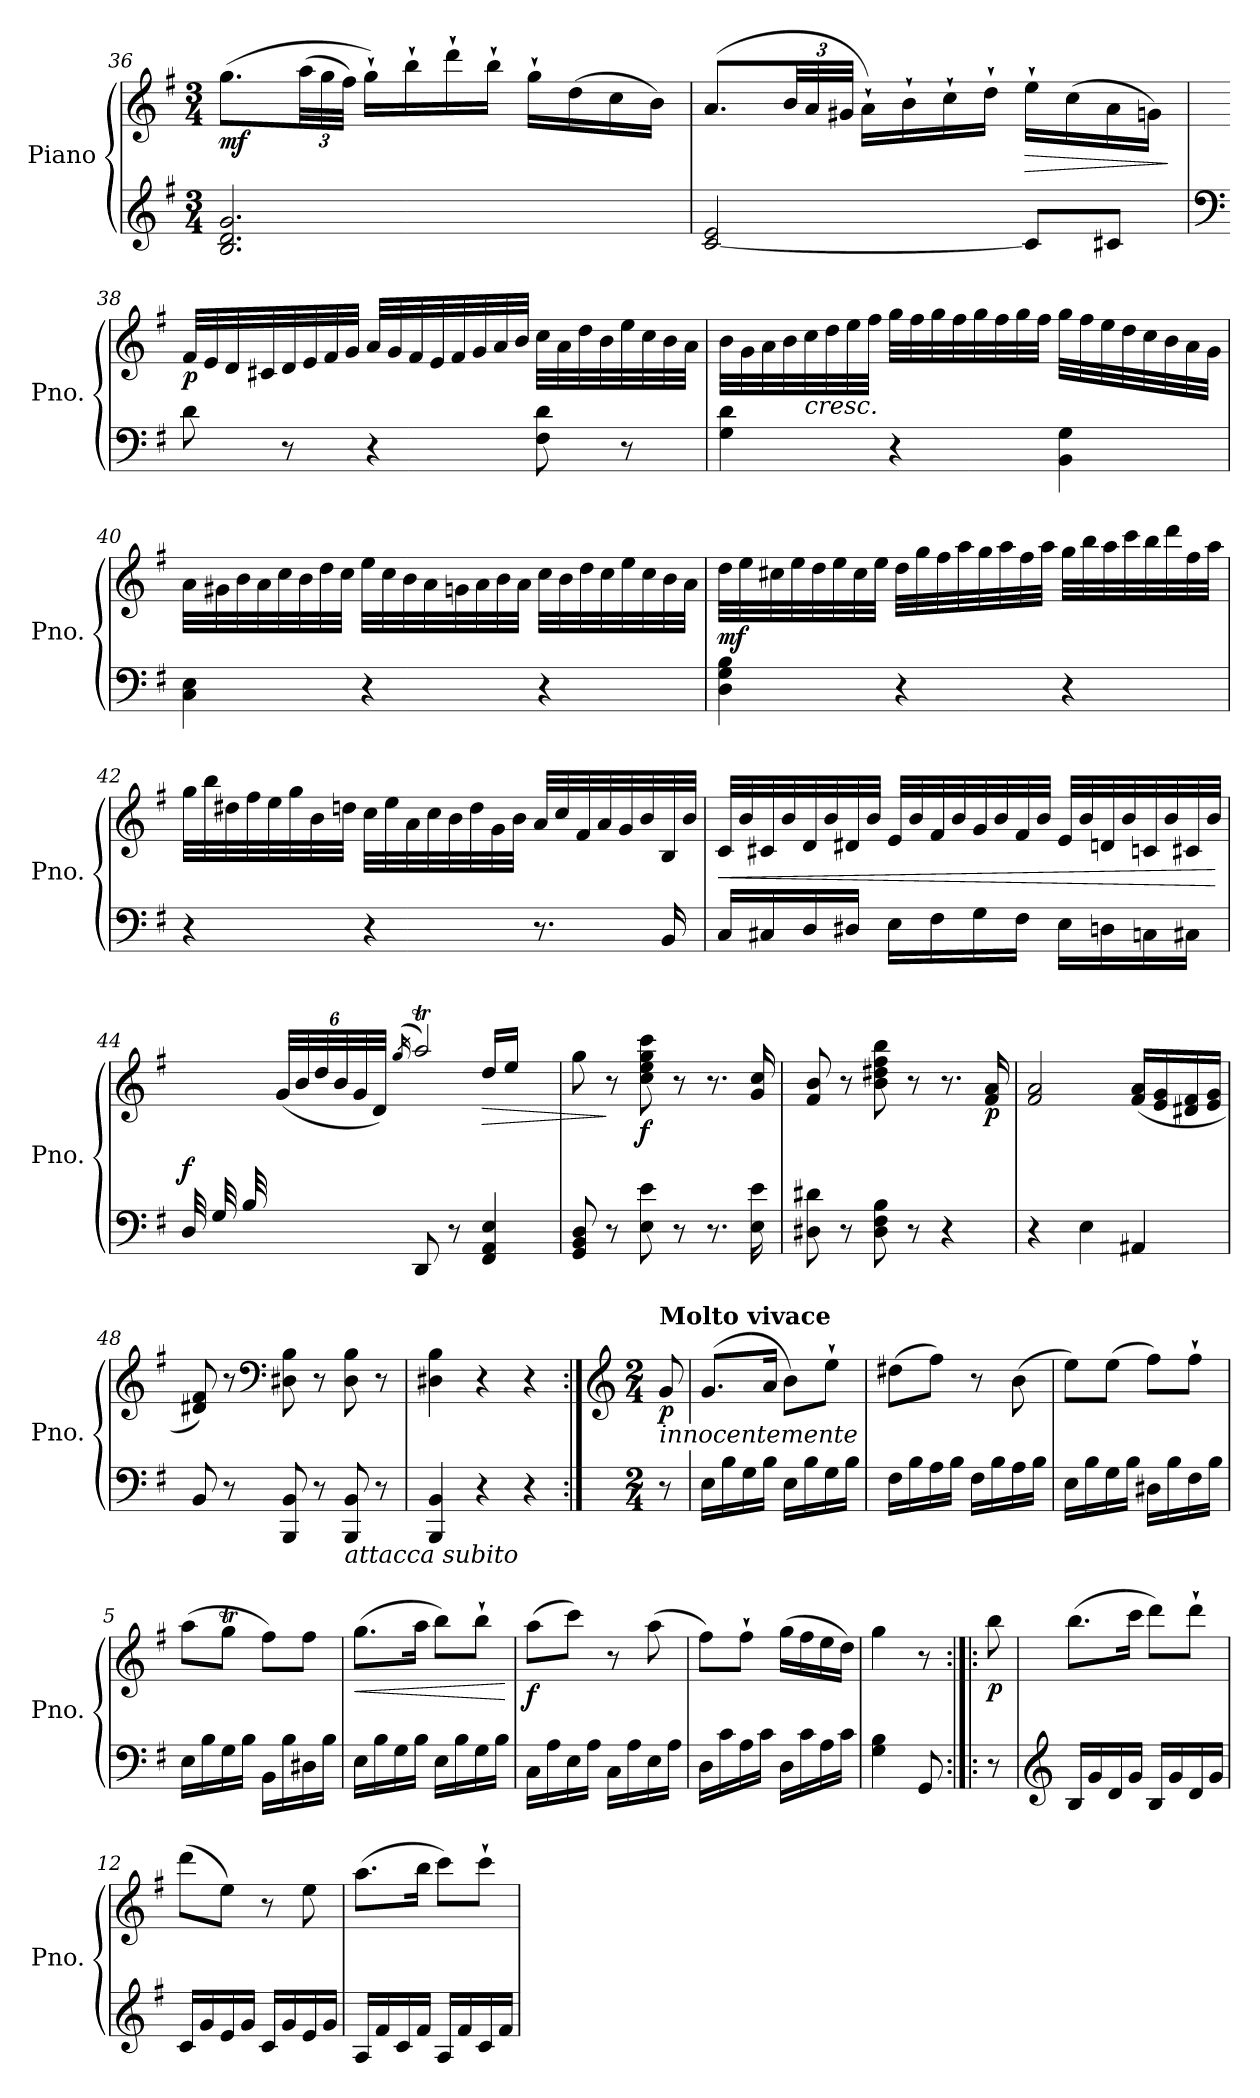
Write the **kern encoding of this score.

**kern	**kern	**dynam
*part1	*part1	*part1
*staff2	*staff1	*staff1/2
*I"Piano	*	*
*I'Pno.	*	*
*clefG2	*clefG2	*
*k[f#]	*k[f#]	*
*M3/4	*M3/4	*
=36	=36	=36
!	!	!LO:DY:b
2.B/ 2.d/ 2.g/	(>8.gg\L	mf
*	*Xbrackettup	*
.	(>48aa\LL	.
.	48gg\	.
.	48ff#\JJJ)	.
.	16gg`\LL)	.
.	16bb`\	.
.	16ddd`\	.
.	16bb`\JJ	.
.	16gg`\LL	.
.	(>16dd\	.
.	16cc\	.
.	16b\JJ)	.
=37	=37	=37
[2c/ 2e/	(>8.a/L	.
.	48b/LL	.
.	48a/	.
.	48g#X/JJJ	.
.	16a`\LL)	.
.	16b`\	.
.	16cc`\	.
.	16dd`\JJ	.
!	!	!LO:HP:b
8c/L]	16ee`\LL	>
.	(>16cc\	.
8c#X/J	16a\	.
.	16gn\JJ)	.
.	.	]
!!LO:LB:g=z
=38	=38	=38
*clefF4	*	*
!	!	!LO:DY:b
8d\	32f#/LLL	p
.	32e/	.
.	32d/	.
.	32c#X/	.
8r	32d/	.
.	32e/	.
.	32f#/	.
.	32g/JJJ	.
4r	32a/LLL	.
.	32g/	.
.	32f#/	.
.	32e/	.
.	32f#/	.
.	32g/	.
.	32a/	.
.	32b/JJJ	.
8F#\ 8d\	32cc\LLL	.
.	32a\	.
.	32dd\	.
.	32b\	.
8r	32ee\	.
.	32cc\	.
.	32b\	.
.	32a\JJJ	.
=39	=39	=39
4G\ 4d\	32b\LLL	.
.	32g\	.
.	32a\	.
.	32b\	.
!	!LO:TX:b:i:t=cresc.	!
.	32cc\	.
.	32dd\	.
.	32ee\	.
.	32ff#\JJJ	.
4r	32gg\LLL	.
.	32ff#\	.
.	32gg\	.
.	32ff#\	.
.	32gg\	.
.	32ff#\	.
.	32gg\	.
.	32ff#\JJJ	.
4BB\ 4G\	32gg\LLL	.
.	32ff#\	.
.	32ee\	.
.	32dd\	.
.	32cc\	.
.	32b\	.
.	32a\	.
.	32g\JJJ	.
!!LO:LB:g=z
=40	=40	=40
4C\ 4E\	32a\LLL	.
.	32g#X\	.
.	32b\	.
.	32a\	.
.	32cc\	.
.	32b\	.
.	32dd\	.
.	32cc\JJJ	.
4r	32ee\LLL	.
.	32cc\	.
.	32b\	.
.	32a\	.
.	32gn\	.
.	32a\	.
.	32b\	.
.	32a\JJJ	.
4r	32cc\LLL	.
.	32b\	.
.	32dd\	.
.	32cc\	.
.	32ee\	.
.	32cc\	.
.	32b\	.
.	32a\JJJ	.
=41	=41	=41
!	!	!LO:DY:b
4D\ 4G\ 4B\	32dd\LLL	mf
.	32ee\	.
.	32cc#X\	.
.	32ee\	.
.	32dd\	.
.	32ee\	.
.	32cc#\	.
.	32ee\JJJ	.
4r	32dd\LLL	.
.	32gg\	.
.	32ff#\	.
.	32aa\	.
.	32gg\	.
.	32aa\	.
.	32ff#\	.
.	32aa\JJJ	.
4r	32gg\LLL	.
.	32bb\	.
.	32aa\	.
.	32ccc\	.
.	32bb\	.
.	32ddd\	.
.	32ff#\	.
.	32aa\JJJ	.
!!LO:LB:g=z
=42	=42	=42
4r	32gg\LLL	.
.	32bb\	.
.	32dd#X\	.
.	32ff#\	.
.	32ee\	.
.	32gg\	.
.	32b\	.
.	32ddn\JJJ	.
4r	32cc\LLL	.
.	32ee\	.
.	32a\	.
.	32cc\	.
.	32b\	.
.	32dd\	.
.	32g\	.
.	32b\JJJ	.
8.r	32a/LLL	.
.	32cc/	.
.	32f#/	.
.	32a/	.
.	32g/	.
.	32b/	.
16BB/	32B/	.
.	32b/JJJ	.
=43	=43	=43
!	!	!LO:HP:b
16C/LL	32c/LLL	<
.	32b/	.
16C#X/	32c#X/	.
.	32b/	.
16D/	32d/	.
.	32b/	.
16D#X/JJ	32d#X/	.
.	32b/JJJ	.
16E\LL	32e/LLL	.
.	32b/	.
16F#\	32f#/	.
.	32b/	.
16G\	32g/	.
.	32b/	.
16F#\JJ	32f#/	.
.	32b/JJJ	.
16E\LL	32e/LLL	.
.	32b/	.
16Dn\	32dn/	.
.	32b/	.
16Cn\	32cn/	.
.	32b/	.
16C#X\JJ	32c#X/	.
.	32b/JJJ	.
.	.	[
!!LO:PB:g=z
=44	=44	=44
*	*^	*
*	*	*^	*
!	!	!	!	!LO:DY:b
32D/LLL	8ryy	4ryy	16.ryy	f
32G/	.	.	.	.
32B/	.	.	.	.
32ryy	.	.	32d\JJJ	.
8ryy	(<48g/LLL	.	2ryy	.
.	48b/	.	.	.
.	48dd/	.	.	.
.	48b/	.	.	.
.	48g/	.	.	.
.	48d/JJJ)	.	.	.
.	(<16qgg/	.	.	.
8DD/	2aaT/)	4ryy	.	.
8r	.	.	.	.
!	!	!	!	!LO:HP:b
4FF#/ 4AA/ 4E/	.	16dd/LL	.	>
.	.	16ee/JJ	.	.
.	.	8ryy	8ryy	.
*	*v	*v	*v	*
=45	=45	=45
8GG/ 8BB/ 8D/	8gg\	.
8r	8r	]
!	!	!LO:DY:b
8E\ 8e\	8cc\ 8ee\ 8gg\ 8ccc\	f
8r	8r	.
8.r	8.r	.
16E\ 16e\	16g/ 16cc/	.
=46	=46	=46
8D#X\ 8d#X\	8f#/ 8b/	.
8r	8r	.
8D#\ 8F#\ 8B\	8b\ 8dd#X\ 8ff#\ 8bb\	.
8r	8r	.
4r	8.r	.
!	!	!LO:DY:b
.	16f#/ 16a/	p
=47	=47	=47
4r	2f#/ 2a/	.
4E\	.	.
4AA#X/	(<16f#/ 16a/LL	.
.	16e/ 16g/	.
.	16d#X/ 16f#/	.
.	16e/ 16g/JJ	.
=48	=48	=48
8BB/	8d#X/ 8f#/)	.
8r	8r	.
*	*clefF4	*
8BBB/ 8BB/	8D#X\ 8B\	.
8r	8r	.
!LO:TX:b:i:t=attacca subito	!	!
8BBB/ 8BB/	8D#\ 8B\	.
8r	8r	.
=49	=49	=49
4BBB/ 4BB/	4D#X\ 4B\	.
4r	4r	.
4r	4r	.
!!LO:LB:g=z
=1:|!	=1:|!	=1:|!
*	*clefG2	*
*M2/4	*M2/4	*
*	*MM132	*
!	!LO:TX:b:i:t=innocentemente	!
!	!LO:TX:a:B:t=Molto vivace	!
!	!	!LO:DY:b
8r	8g/	p
=2	=2	=2
16E\LL	(>8.g/L	.
16B\	.	.
16G\	.	.
16B\JJ	16a/Jk	.
16E\LL	8b\L)	.
16B\	.	.
16G\	8ee`\J	.
16B\JJ	.	.
=3	=3	=3
16F#\LL	(>8dd#X\L	.
16B\	.	.
16A\	8ff#\J)	.
16B\JJ	.	.
16F#\LL	8r	.
16B\	.	.
16A\	(>8b\	.
16B\JJ	.	.
=4	=4	=4
16E\LL	8ee\L)	.
16B\	.	.
16G\	(>8ee\J	.
16B\JJ	.	.
16D#X\LL	8ff#\L)	.
16B\	.	.
16F#\	8ff#`\J	.
16B\JJ	.	.
=5	=5	=5
16E\LL	(>8aa\L	.
16B\	.	.
16G\	8ggT\J	.
16B\JJ	.	.
16BB\LL	8ff#\L)	.
16B\	.	.
16D#X\	8ff#\J	.
16B\JJ	.	.
=6	=6	=6
!	!	!LO:HP:b
16E\LL	(>8.gg\L	<
16B\	.	.
16G\	.	.
16B\JJ	16aa\Jk	.
16E\LL	8bb\L)	.
16B\	.	.
16G\	8bb`\J	.
16B\JJ	.	.
.	.	[
!!LO:LB:g=z
=7	=7	=7
!	!	!LO:DY:b
16C\LL	(>8aa\L	f
16A\	.	.
16E\	8ccc\J)	.
16A\JJ	.	.
16C\LL	8r	.
16A\	.	.
16E\	(>8aa\	.
16A\JJ	.	.
=8	=8	=8
16D\LL	8ff#\L)	.
16c\	.	.
16A\	8ff#`\J	.
16c\JJ	.	.
16D\LL	(>16gg\LL	.
16c\	16ff#\	.
16A\	16ee\	.
16c\JJ	16dd\JJ)	.
=9	=9	=9
4G\ 4B\	4gg\	.
8GG/	8r	.
=10:|!|:	=10:|!|:	=10:|!|:
!	!	!LO:DY:b
8r	8bb\	p
=11	=11	=11
*clefG2	*	*
16B/LL	(>8.bb\L	.
16g/	.	.
16d/	.	.
16g/JJ	16ccc\Jk	.
16B/LL	8ddd\L)	.
16g/	.	.
16d/	8ddd`\J	.
16g/JJ	.	.
=12	=12	=12
16c/LL	(>8ddd\L	.
16g/	.	.
16e/	8ee\J)	.
16g/JJ	.	.
16c/LL	8r	.
16g/	.	.
16e/	8ee\	.
16g/JJ	.	.
=13	=13	=13
16A/LL	(>8.aa\L	.
16f#/	.	.
16c/	.	.
16f#/JJ	16bb\Jk	.
16A/LL	8ccc\L)	.
16f#/	.	.
16c/	8ccc`\J	.
16f#/JJ	.	.
=	=	=
*-	*-	*-
